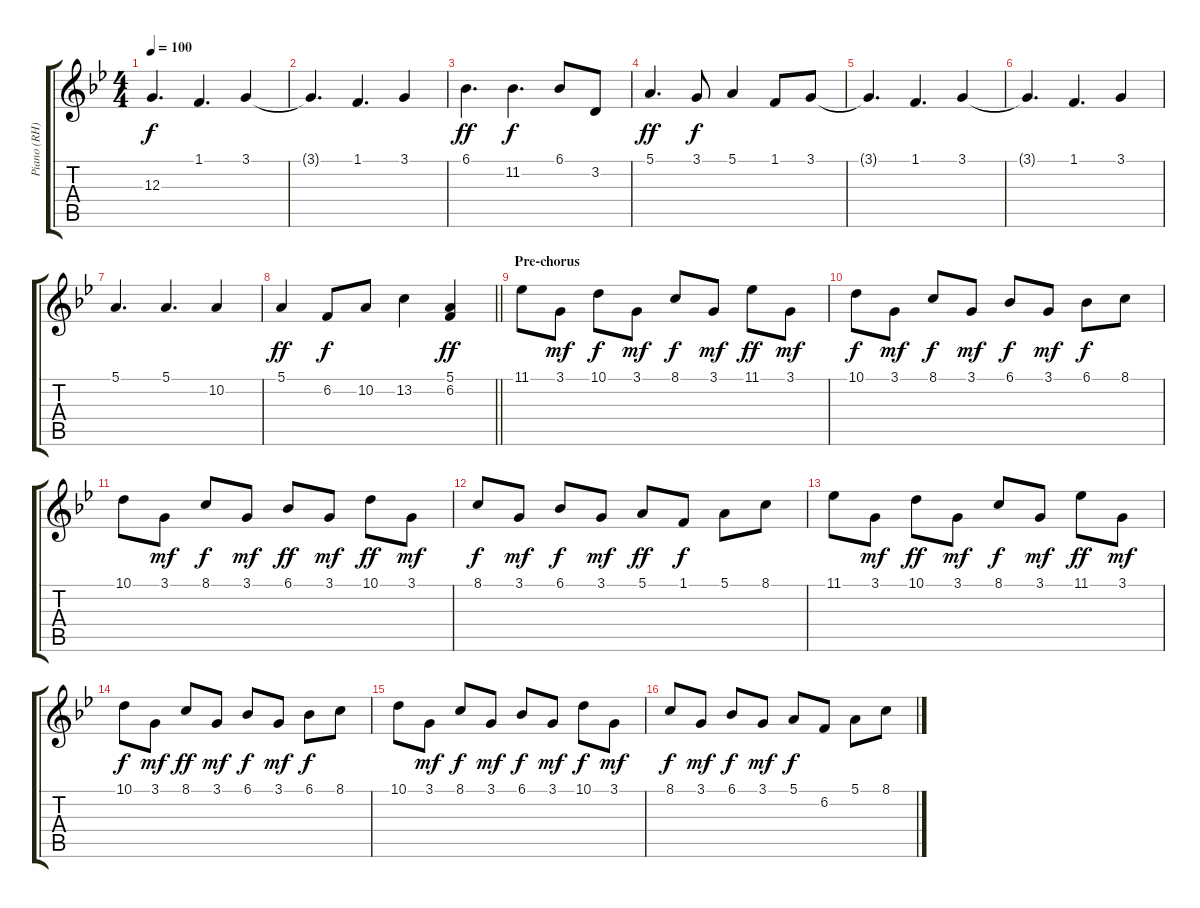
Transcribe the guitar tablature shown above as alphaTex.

\track ("Piano (RH)" "Piano (RH)") {instrument acousticgrandpiano}
\staff {score tabs}
\tuning (E4 B3 G3 D3 A2 E2) {hide}
\ts (4 4)
\tempo 100
\clef g2
\ks gminor
12.3.4{d dy f} 1.1.4{d} 3.1.4 |
3.1{t}.4{d} 1.1.4{d} 3.1.4 |
6.1.4{d dy ff} 11.2.4{d dy f} 6.1.8 3.2.8 |
5.1.4{d dy ff} 3.1.8{dy f} 5.1.4 1.1.8 3.1.8 |
3.1{t}.4{d} 1.1.4{d} 3.1.4 |
3.1{t}.4{d} 1.1.4{d} 3.1.4 |
5.1.4{d} 5.1.4{d} 10.2.4 |
\barLineRight lightlight
5.1.4{dy ff} 6.2.8{dy f} 10.2.8 13.2.4 (5.1 6.2).4{dy ff} |
\section ("" "Pre-chorus")
11.1.8 3.1.8{dy mf} 10.1.8{dy f} 3.1.8{dy mf} 8.1.8{dy f} 3.1.8{dy mf} 11.1.8{dy ff} 3.1.8{dy mf} |
10.1.8{dy f} 3.1.8{dy mf} 8.1.8{dy f} 3.1.8{dy mf} 6.1.8{dy f} 3.1.8{dy mf} 6.1.8{dy f} 8.1.8 |
10.1.8 3.1.8{dy mf} 8.1.8{dy f} 3.1.8{dy mf} 6.1.8{dy ff} 3.1.8{dy mf} 10.1.8{dy ff} 3.1.8{dy mf} |
8.1.8{dy f} 3.1.8{dy mf} 6.1.8{dy f} 3.1.8{dy mf} 5.1.8{dy ff} 1.1.8{dy f} 5.1.8 8.1.8 |
11.1.8 3.1.8{dy mf} 10.1.8{dy ff} 3.1.8{dy mf} 8.1.8{dy f} 3.1.8{dy mf} 11.1.8{dy ff} 3.1.8{dy mf} |
10.1.8{dy f} 3.1.8{dy mf} 8.1.8{dy ff} 3.1.8{dy mf} 6.1.8{dy f} 3.1.8{dy mf} 6.1.8{dy f} 8.1.8 |
10.1.8 3.1.8{dy mf} 8.1.8{dy f} 3.1.8{dy mf} 6.1.8{dy f} 3.1.8{dy mf} 10.1.8{dy f} 3.1.8{dy mf} |
8.1.8{dy f} 3.1.8{dy mf} 6.1.8{dy f} 3.1.8{dy mf} 5.1.8{dy f} 6.2.8 5.1.8 8.1.8
